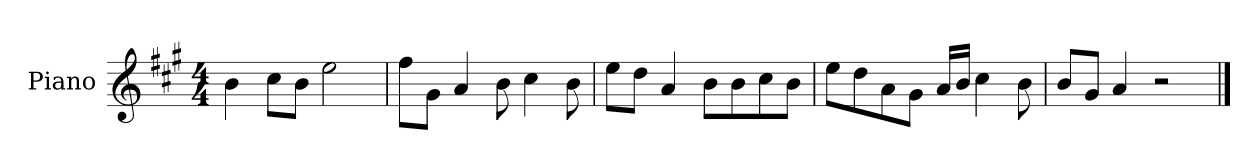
**kern
*part1
*staff1
*I"Piano
*I'P-no
*clefG2
*k[f#c#g#]
*M4/4
*MM90
=1
4b\
8cc#\L
8b\J
2ee\
=2
8ff#\L
8g#\J
4a/
8b\
4cc#\
8b\
=3
8ee\L
8dd\J
4a/
8b\L
8b\
8cc#\
8b\J
=4
8ee\L
8dd\
8a\
8g#\J
16a/LL
16b/JJ
4cc#\
8b\
=5
8b/L
8g#/J
4a/
2r
==
*-
